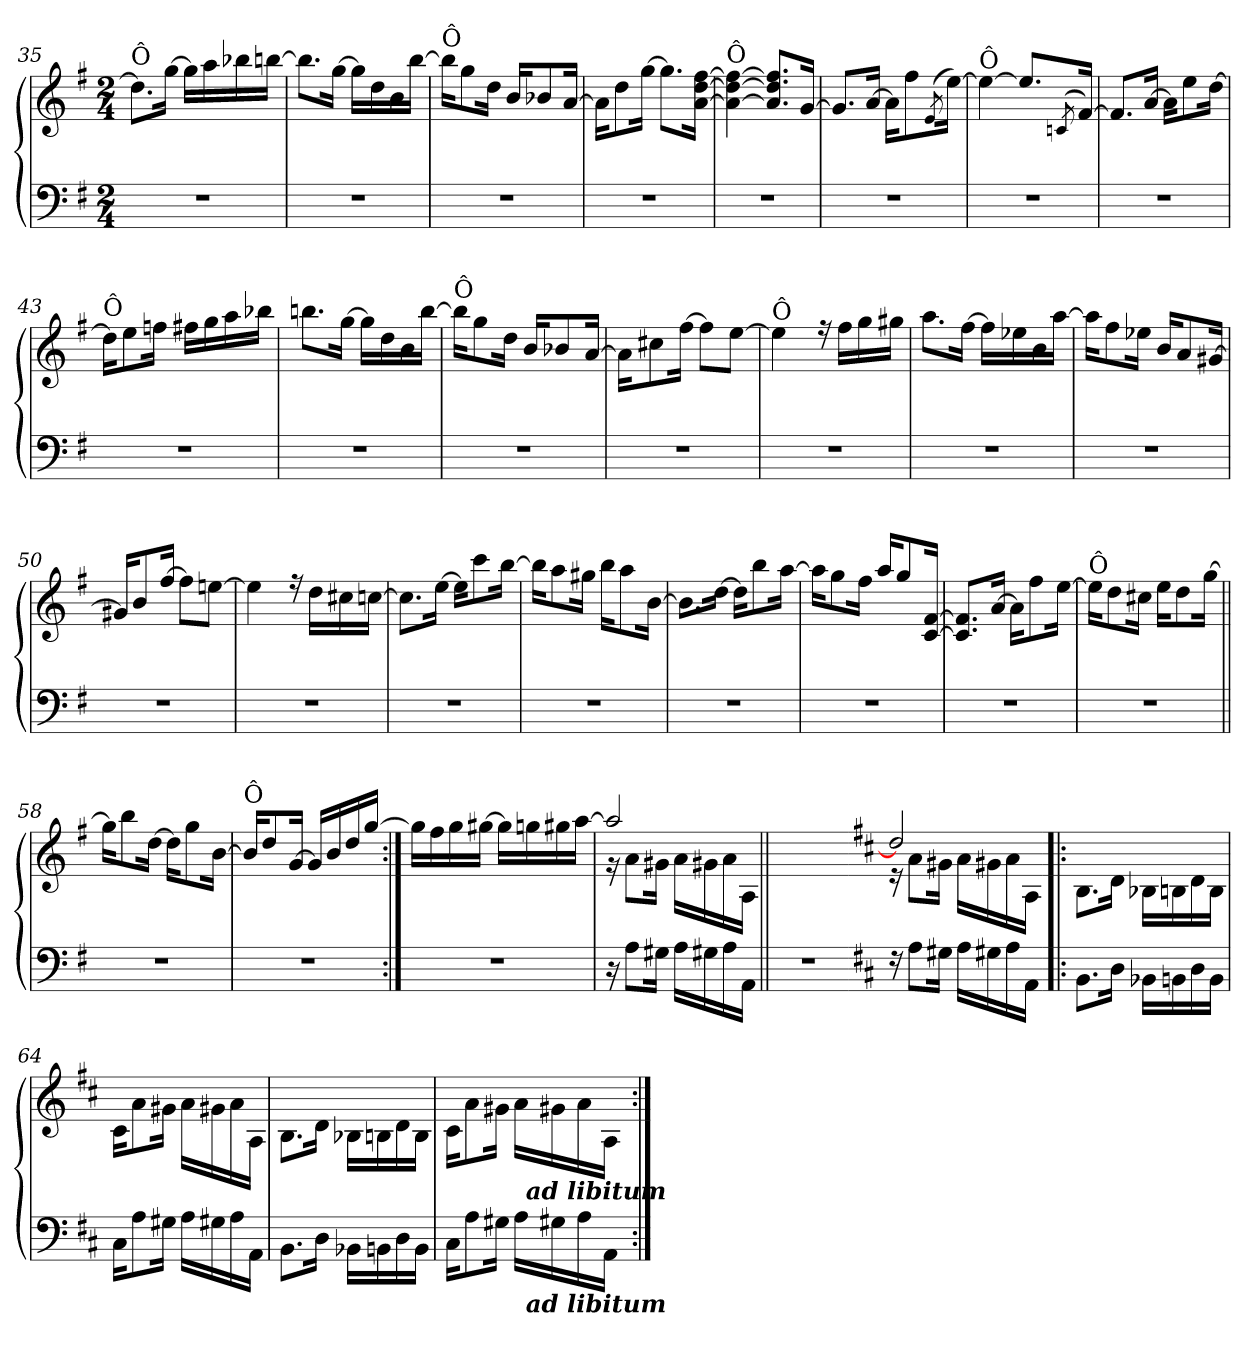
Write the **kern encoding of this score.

**kern	**kern
*part2	*part1
*staff2	*staff1
!!LO:LB:g=z
*clefF4	*clefG2
*k[f#]	*k[f#]
*G:	*G:
*M2/4	*M2/4
=35	=35
*	*^
!	!LO:TX:a:t=Ô	!
2r	8.dd\L]	2ryy
.	[<16gg\Jk	.
.	16gg\LL]	.
.	16aa\	.
.	16bb-X\	.
.	[<16bbn\JJ	.
=36	=36	=36
2r	8.bb\L]	2ryy
.	[<16gg\Jk	.
.	16gg\LL]	.
.	16dd\	.
.	16b\	.
.	[<16bb\JJ	.
=37	=37	=37
!	!LO:TX:a:t=Ô	!
2r	16bb\KL]	2ryy
.	8gg\	.
.	16dd\Jk	.
.	16b/KL	.
.	8b-X/	.
.	[>16a/Jk	.
=38	=38	=38
2r	16a\KL]	2ryy
.	8dd\	.
.	[<16gg\Jk	.
.	8.gg\L]	.
.	[<16a\ [<16dd\ [<16ff#\Jk	.
=39	=39	=39
!	!LO:TX:a:t=Ô	!
2r	4a\_ 4dd\_ 4ff#\_	2ryy
.	8.a/] 8.dd/] 8.ff#/]L	.
.	[>16g/Jk	.
!!LO:LB:g=z	!!
=40	=40	=40
2r	8.g/L]	2ryy
.	[>16a/Jk	.
.	16a\KL]	.
.	8ff#\	.
.	(<8qe/	.
.	[<16ee\Jk)	.
=41	=41	=41
!	!LO:TX:a:t=Ô	!
2r	4ee\_	2ryy
.	8.ee/L]	.
.	(<8qcn/	.
.	[>16f#/Jk)	.
=42	=42	=42
2r	8.f#/L]	2ryy
.	[>16a/Jk	.
.	16a\KL]	.
.	8ee\	.
.	[<16dd\Jk	.
=43	=43	=43
!	!LO:TX:a:t=Ô	!
2r	16dd\KL]	2ryy
.	8ee\	.
.	16ffn\Jk	.
.	16ff#X\LL	.
.	16gg\	.
.	16aa\	.
.	16bb-X\JJ	.
=44	=44	=44
2r	8.bbn\L	2ryy
.	[<16gg\Jk	.
.	16gg\LL]	.
.	16dd\	.
.	16b\	.
.	[<16bb\JJ	.
!!LO:LB:g=z	!!
=45	=45	=45
!	!LO:TX:a:t=Ô	!
2r	16bb\KL]	2ryy
.	8gg\	.
.	16dd\Jk	.
.	16b/KL	.
.	8b-X/	.
.	[>16a/Jk	.
=46	=46	=46
2r	16a\KL]	2ryy
.	8cc#X\	.
.	[<16ff#\Jk	.
.	8ff#\L]	.
.	[<8ee\J	.
=47	=47	=47
!	!LO:TX:a:t=Ô	!
2r	4ee\]	2ryy
.	16ree	.
.	16ff#\LL	.
.	16gg\	.
.	16gg#X\JJ	.
=48	=48	=48
2r	8.aa\L	2ryy
.	[<16ff#\Jk	.
.	16ff#\LL]	.
.	16ee-X\	.
.	16b\	.
.	[<16aa\JJ	.
!!LO:LB:g=z	!!
=49	=49	=49
2r	16aa\KL]	2ryy
.	8ff#\	.
.	16ee-X\Jk	.
.	16b/KL	.
.	8a/	.
.	[>16g#X/Jk	.
=50	=50	=50
2r	16g#X/KL]	2ryy
.	8b/	.
.	[>16ff#/Jk	.
.	8ff#\L]	.
.	[<8een\J	.
=51	=51	=51
2r	4ee\]	2ryy
.	16ree	.
.	16dd\LL	.
.	16cc#X\	.
.	[<16ccn\JJ	.
=52	=52	=52
2r	8.cc\L]	2ryy
.	[<16ee\Jk	.
.	16ee\KL]	.
.	8ccc\	.
.	[<16bb\Jk	.
=53	=53	=53
2r	16bb\KL]	2ryy
.	8aa\	.
.	16gg#X\Jk	.
.	16bb\KL	.
.	8aa\	.
.	[<16b\Jk	.
!!LO:LB:g=z	!!
=54	=54	=54
2r	8.b\L]	2ryy
.	[<16dd\Jk	.
.	16dd\KL]	.
.	8bb\	.
.	[<16aa\Jk	.
=55	=55	=55
2r	16aa\KL]	2ryy
.	8gg\	.
.	16ff#\Jk	.
.	16aa/KL	.
.	8gg/	.
.	[>16c/ [>16f#/Jk	.
=56	=56	=56
2r	8.c/] 8.f#/]L	2ryy
.	[>16a/Jk	.
.	16a\KL]	.
.	8ff#\	.
.	[<16ee\Jk	.
=57	=57	=57
!	!LO:TX:a:t=Ô	!
2r	16ee\KL]	2ryy
.	8dd\	.
.	16cc#X\Jk	.
.	16ee\KL	.
.	8dd\	.
.	[<16gg\Jk	.
!!LO:LB:g=z	!!
=58||	=58||	=58||
2r	16gg\KL]	2ryy
.	8bb\	.
.	[<16dd\Jk	.
.	16dd\KL]	.
.	8gg\	.
.	[<16b\Jk	.
=59	=59	=59
!	!LO:TX:a:t=Ô	!
2r	16b/KL]	2ryy
.	8dd/	.
.	[<16g/Jk	.
.	16g/LL]	.
.	16b/	.
.	16dd/	.
.	[>16gg/JJ	.
=60:|!	=60:|!	=60:|!
2r	16gg\LL]	4ryy
.	16ff#\	.
.	16gg\	.
.	[<16gg#X\JJ	.
.	16gg#\LL]	4ryy
.	16ggn\	.
.	16gg#X\	.
.	[<16aa\JJ	.
=61	=61	=61
*	*	*^
16r	2aa/]	16rf	2ryy
8A\L	.	8a!\L	.
16G#X\Jk	.	16g#X!\Jk	.
16A\LL	.	16a!\LL	.
16G#X\	.	16g#X!\	.
16A\	.	16a!\	.
16AA\JJ	.	16A!\JJ	.
*	*v	*v	*v
=61X611||	=61X611||
2r	2ryy
!!LO:LB:g=z
=62-	=62-
*k[f#c#]	*k[f#c#]
*D:	*D:
*	*^
*	*	*^
16rE	2dd/]	16re	2ryy
8A\L	.	8a!\L	.
16G#X\Jk	.	16g#X!\Jk	.
16A\LL	.	16a!\LL	.
16G#X\	.	16g#X!\	.
16A\	.	16a!\	.
16AA\JJ	.	16A!\JJ	.
*	*	*v	*v
=63!|:	=63!|:	=63!|:
8.BB\L	8.B!\L	2ryy
16D\Jk	16d!\Jk	.
16BB-X\LL	16B-X!\LL	.
16BBn\	16Bn!\	.
16D\	16d!\	.
16BB\JJ	16B!\JJ	.
=64	=64	=64
16C#\KL	16c#!\KL	2ryy
8A\	8a!\	.
16G#X\Jk	16g#X!\Jk	.
16A\LL	16a!\LL	.
16G#X\	16g#X!\	.
16A\	16a!\	.
16AA\JJ	16A!\JJ	.
=65	=65	=65
8.BB\L	8.B!\L	2ryy
16D\Jk	16d!\Jk	.
16BB-X\LL	16B-X!\LL	.
16BBn\	16Bn!\	.
16D\	16d!\	.
16BB\JJ	16B!\JJ	.
=66	=66	=66
*^	*	*^
16C#\KL	4ryy	16c#!\KL	2ryy	4ryy
8A\	.	8a!\	.	.
16G#X\Jk	.	16g#X!\Jk	.	.
16A\LL	32ryy	16a!\LL	.	32ryy
!	!	!	!	!LO:TX:b:Bi:t=ad libitum
!	!LO:TX:b:Bi:t=ad libitum	!	!	!
.	8..ryy	.	.	8..ryy
16G#X\	.	16g#X!\	.	.
16A\	.	16a!\	.	.
16AA\JJ	.	16A!\JJ	.	.
*v	*v	*	*	*
*	*v	*v	*v
=:|!	=:|!
*-	*-
